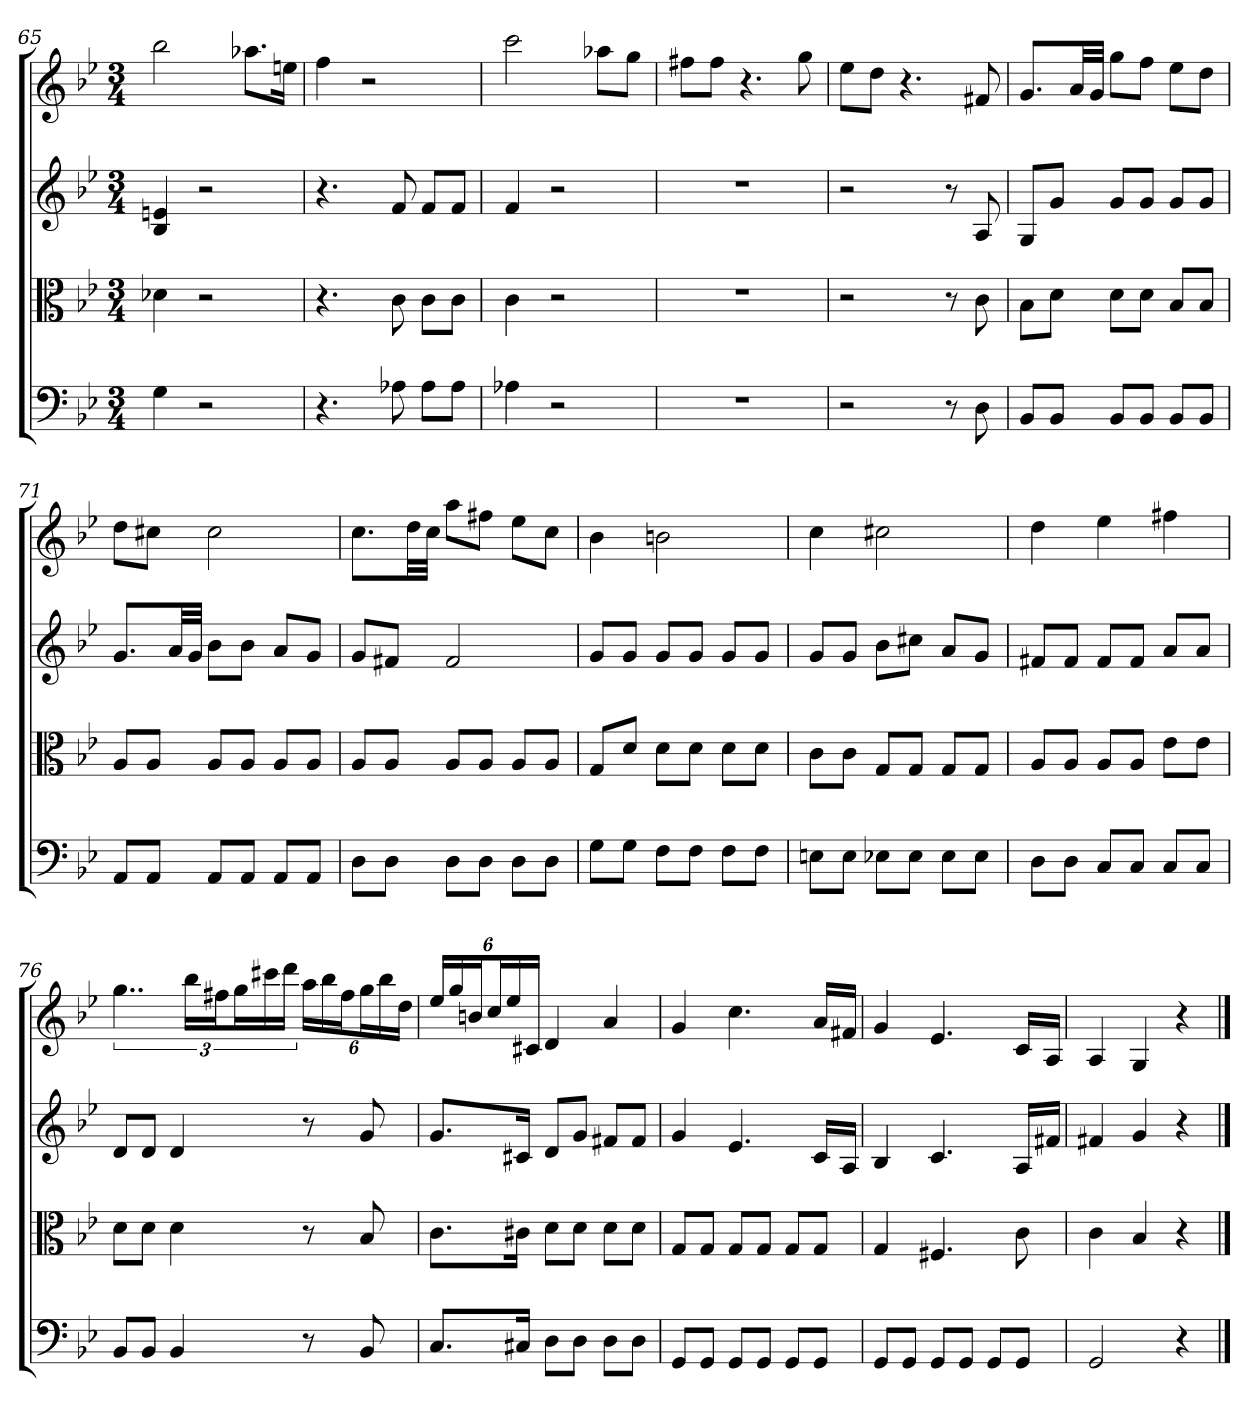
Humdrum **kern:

**kern	**kern	**kern	**kern
*part4	*part3	*part2	*part1
*staff4	*staff3	*staff2	*staff1
*clefF4	*clefC3	*	*
*k[b-e-]	*k[b-e-]	*k[b-e-]	*k[b-e-]
*g:	*g:	*g:	*g:
*M3/4	*M3/4	*M3/4	*M3/4
=65	=65	=65	=65
4G	4d-X	4B- 4en	2bb-
2r	2r	2r	.
.	.	.	8.aa-XL
.	.	.	16eenJk
=66	=66	=66	=66
4.r	4.r	4.r	4ff
.	.	.	2r
8A-X	8c	8f	.
8A-\L	8c\L	8fL	.
8A-\J	8c\J	8fJ	.
=67	=67	=67	=67
4A-X	4c	4f	2ccc
2r	2r	2r	.
.	.	.	8aa-XL
.	.	.	8ggJ
=68	=68	=68	=68
2.r	2.r	2.r	8ff#XL
.	.	.	8ff#J
.	.	.	4.r
.	.	.	8gg
=69	=69	=69	=69
2r	2r	2r	8ee-L
.	.	.	8ddJ
.	.	.	4.r
8r	8r	8r	.
8D	8c	8A	8f#X
=70	=70	=70	=70
8BB-/L	8B-\L	8GL	8.gL
8BB-/J	8d\J	8gJ	.
.	.	.	32aLL
.	.	.	32gJJJ
8BB-/L	8d\L	8gL	8ggL
8BB-/J	8d\J	8gJ	8ffJ
8BB-/L	8B-/L	8gL	8ee-L
8BB-/J	8B-/J	8gJ	8ddJ
=71	=71	=71	=71
8AA/L	8A/L	8.gL	8ddL
8AA/J	8A/J	.	8cc#XJ
.	.	32aLL	.
.	.	32gJJJ	.
8AA/L	8A/L	8b-L	2cc#
8AA/J	8A/J	8b-J	.
8AA/L	8A/L	8aL	.
8AA/J	8A/J	8gJ	.
=72	=72	=72	=72
8D\L	8A/L	8gL	8.ccL
8D\J	8A/J	8f#XJ	.
.	.	.	32ddLL
.	.	.	32ccJJJ
8D\L	8A/L	2f#	8aaL
8D\J	8A/J	.	8ff#XJ
8D\L	8A/L	.	8ee-L
8D\J	8A/J	.	8ccJ
=73	=73	=73	=73
8G\L	8G/L	8gL	4b-
8G\J	8d/J	8gJ	.
8F\L	8d\L	8gL	2bn
8F\J	8d\J	8gJ	.
8F\L	8d\L	8gL	.
8F\J	8d\J	8gJ	.
=74	=74	=74	=74
8En\L	8c\L	8gL	4cc
8E\J	8c\J	8gJ	.
8E-X\L	8G/L	8b-L	2cc#X
8E-\J	8G/J	8cc#XJ	.
8E-\L	8G/L	8aL	.
8E-\J	8G/J	8gJ	.
=75	=75	=75	=75
8D\L	8A/L	8f#XL	4dd
8D\J	8A/J	8f#J	.
8C/L	8A/L	8f#L	4ee-
8C/J	8A/J	8f#J	.
8C/L	8e-\L	8aL	4ff#X
8C/J	8e-\J	8aJ	.
=76	=76	=76	=76
8BB-/L	8d\L	8dL	6..gg
8BB-/J	8d\J	8dJ	.
4BB-	4d	4d	.
.	.	.	24bb-LL
.	.	.	24ff#XJ
.	.	.	24ggL
.	.	.	24ccc#X
.	.	.	24dddJJ
8r	8r	8r	24aaLL
.	.	.	24bb-
.	.	.	24ff#J
8BB-	8B-	8g	24ggL
.	.	.	24bb-
.	.	.	24ddJJ
=77	=77	=77	=77
8.C/L	8.c\L	8.gL	24ee-LL
.	.	.	24gg
.	.	.	24bnJ
.	.	.	24ccL
.	.	.	24ee-
16C#X/Jk	16c#X\Jk	16c#XJk	.
.	.	.	24c#XJJ
8D\L	8d\L	8dL	4d
8D\J	8d\J	8gJ	.
8D\L	8d\L	8f#XL	4a
8D\J	8d\J	8f#J	.
=78	=78	=78	=78
8GG/L	8G/L	4g	4g
8GG/J	8G/J	.	.
8GG/L	8G/L	4.e-	4.cc
8GG/J	8G/J	.	.
8GG/L	8G/L	.	.
8GG/J	8G/J	16cLL	16aLL
.	.	16AJJ	16f#XJJ
=79	=79	=79	=79
8GG/L	4G	4B-	4g
8GG/J	.	.	.
8GG/L	4.F#X	4.c	4.e-
8GG/J	.	.	.
8GG/L	.	.	.
8GG/J	8c	16ALL	16cLL
.	.	16f#XJJ	16AJJ
=80	=80	=80	=80
2GG	4c	4f#X	4A
.	4B-	4g	4G
4r	4r	4r	4r
==	==	==	==
*-	*-	*-	*-
